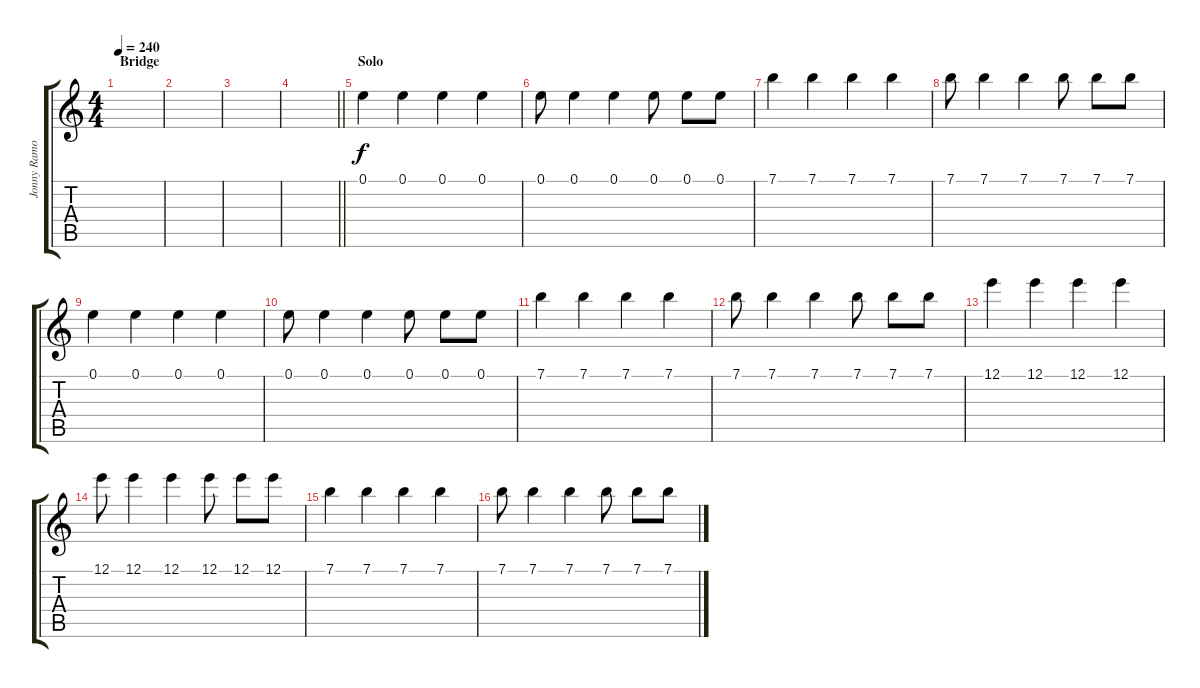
\track ("Jonny Ramone add" "Jonny Ramo") {instrument overdrivenguitar}
\staff {score tabs}
\tuning (E4 B3 G3 D3 A2 E2) {hide}
\ts (4 4)
\section ("" "Bridge")
\tempo 240
\clef g2
\ks c
|
|
|
\barLineRight lightlight
|
\section ("" "Solo")
0.1.4 0.1.4 0.1.4 0.1.4 |
0.1.8 0.1.4 0.1.4 0.1.8 0.1.8 0.1.8 |
7.1.4 7.1.4 7.1.4 7.1.4 |
7.1.8 7.1.4 7.1.4 7.1.8 7.1.8 7.1.8 |
0.1.4 0.1.4 0.1.4 0.1.4 |
0.1.8 0.1.4 0.1.4 0.1.8 0.1.8 0.1.8 |
7.1.4 7.1.4 7.1.4 7.1.4 |
7.1.8 7.1.4 7.1.4 7.1.8 7.1.8 7.1.8 |
12.1.4 12.1.4 12.1.4 12.1.4 |
12.1.8 12.1.4 12.1.4 12.1.8 12.1.8 12.1.8 |
7.1.4 7.1.4 7.1.4 7.1.4 |
7.1.8 7.1.4 7.1.4 7.1.8 7.1.8 7.1.8
